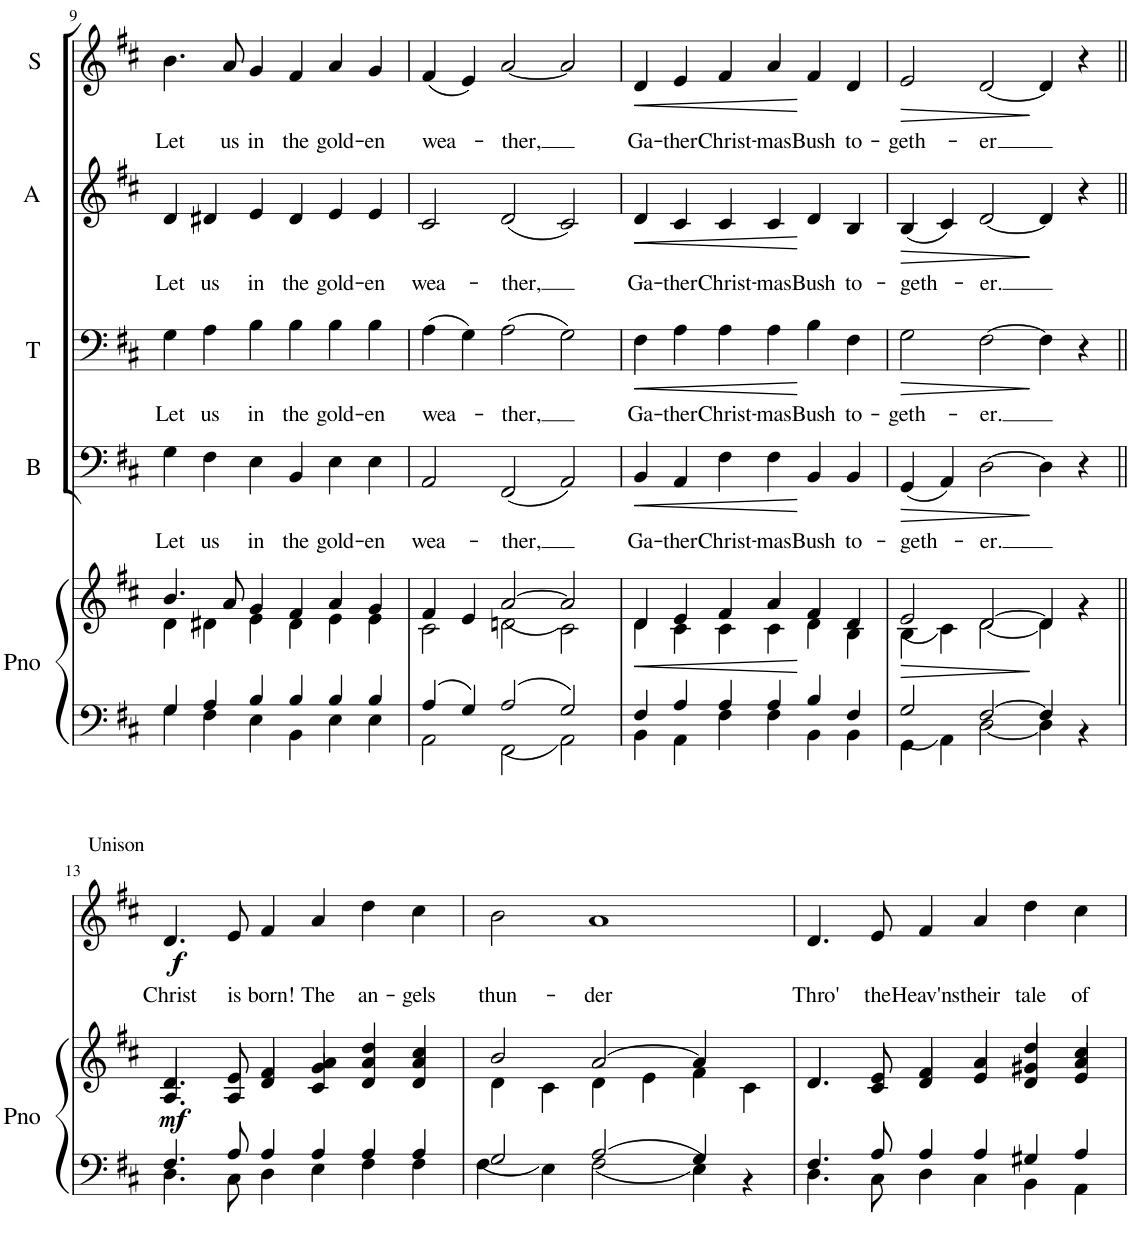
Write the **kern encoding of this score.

**kern	**kern	**dynam	**kern	**text	**dynam	**kern	**text	**dynam	**kern	**text	**dynam	**kern	**text	**dynam	**kern	**text	**dynam
*part6	*part6	*part6	*part5	*part5	*part5	*part4	*part4	*part4	*part3	*part3	*part3	*part2	*part2	*part2	*part1	*part1	*part1
*staff7	*staff6	*staff6/7	*staff5	*staff5	*staff5	*staff4	*staff4	*staff4	*staff3	*staff3	*staff3	*staff2	*staff2	*staff2	*staff1	*staff1	*staff1
*I"Piano	*	*	*I"Unison	*	*	*I"Bass	*	*	*I"Tenor	*	*	*I"Alto	*	*	*I"Soprano	*	*
*I'Pno	*	*	*	*	*	*I'B	*	*	*I'T	*	*	*I'A	*	*	*I'S	*	*
!!LO:PB:g=z
*clefF4	*clefG2	*	*clefG2	*	*	*clefF4	*	*	*clefF4	*	*	*clefG2	*	*	*clefG2	*	*
*k[f#c#]	*k[f#c#]	*	*k[f#c#]	*	*	*k[f#c#]	*	*	*k[f#c#]	*	*	*k[f#c#]	*	*	*k[f#c#]	*	*
*M3/2	*M3/2	*	*M3/2	*	*	*M3/2	*	*	*M3/2	*	*	*M3/2	*	*	*M3/2	*	*
=9	=9	=9	=9	=9	=9	=9	=9	=9	=9	=9	=9	=9	=9	=9	=9	=9	=9
*^	*^	*	*	*	*	*	*	*	*	*	*	*	*	*	*	*	*
!	!	!	!	!	!	!	!	!	!LO:LY:b	!	!	!LO:LY:b	!	!	!LO:LY:b	!	!	!LO:LY:b	!
4G/	4G\	4.b/	4d\	.	1.r	.	.	4G\	Let	.	4G\	Let	.	4d/	Let	.	4.b\	Let	.
!	!	!	!	!	!	!	!	!	!LO:LY:b	!	!	!LO:LY:b	!	!	!LO:LY:b	!	!	!	!
4A/	4F#\	.	4d#X\	.	.	.	.	4F#\	us	.	4A\	us	.	4d#X/	us	.	.	.	.
!	!	!	!	!	!	!	!	!	!	!	!	!	!	!	!	!	!	!LO:LY:b	!
.	.	8a/	.	.	.	.	.	.	.	.	.	.	.	.	.	.	8a/	us	.
!	!	!	!	!	!	!	!	!	!LO:LY:b	!	!	!LO:LY:b	!	!	!LO:LY:b	!	!	!LO:LY:b	!
4B/	4E\	4g/	4e\	.	.	.	.	4E\	in	.	4B\	in	.	4e/	in	.	4g/	in	.
!	!	!	!	!	!	!	!	!	!LO:LY:b	!	!	!LO:LY:b	!	!	!LO:LY:b	!	!	!LO:LY:b	!
4B/	4BB\	4f#/	4d#\	.	.	.	.	4BB/	the	.	4B\	the	.	4d#/	the	.	4f#/	the	.
!	!	!	!	!	!	!	!	!	!LO:LY:b	!	!	!LO:LY:b	!	!	!LO:LY:b	!	!	!LO:LY:b	!
4B/	4E\	4a/	4e\	.	.	.	.	4E\	gold-	.	4B\	gold-	.	4e/	gold-	.	4a/	gold-	.
!	!	!	!	!	!	!	!	!	!LO:LY:b	!	!	!LO:LY:b	!	!	!LO:LY:b	!	!	!LO:LY:b	!
4B/	4E\	4g/	4e\	.	.	.	.	4E\	-en	.	4B\	-en	.	4e/	-en	.	4g/	-en	.
=10	=10	=10	=10	=10	=10	=10	=10	=10	=10	=10	=10	=10	=10	=10	=10	=10	=10	=10	=10
!	!	!	!	!	!	!	!	!	!LO:LY:b	!	!	!LO:LY:b	!	!	!LO:LY:b	!	!	!LO:LY:b	!
4A/	2AA\	4f#/	2c#\	.	1.r	.	.	2AA/	wea-	.	(4A\	wea-	.	2c#/	wea-	.	(4f#/	wea-	.
4G/	.	4e/	.	.	.	.	.	.	.	.	4G\)	.	.	.	.	.	4e/)	.	.
!	!	!	!	!	!	!	!	!	!LO:LY:b	!	!	!LO:LY:b	!	!	!LO:LY:b	!	!	!LO:LY:b	!
2A/	2FF#\	[2a/	(2dn\	.	.	.	.	(2FF#/	-ther,	.	(2A\	-ther,	.	(2d/	-ther,	.	[2a/	-ther,	.
2G/	2AA\	2a/]	2c#\)	.	.	.	.	2AA/)	.	.	2G\)	.	.	2c#/)	.	.	2a/]	.	.
=11	=11	=11	=11	=11	=11	=11	=11	=11	=11	=11	=11	=11	=11	=11	=11	=11	=11	=11	=11
!	!	!	!	!LO:HP:b	!	!	!	!	!LO:LY:b	!LO:HP:b	!	!LO:LY:b	!LO:HP:b	!	!LO:LY:b	!LO:HP:b	!	!LO:LY:b	!LO:HP:b
4F#/	4BB\	4d/	4d\	<	1.r	.	.	4BB/	Ga-	<	4F#\	Ga-	<	4d/	Ga-	<	4d/	Ga-	<
!	!	!	!	!	!	!	!	!	!LO:LY:b	!	!	!LO:LY:b	!	!	!LO:LY:b	!	!	!LO:LY:b	!
4A/	4AA\	4e/	4c#\	.	.	.	.	4AA/	-ther	.	4A\	-ther	.	4c#/	-ther	.	4e/	-ther	.
!	!	!	!	!	!	!	!	!	!LO:LY:b	!	!	!LO:LY:b	!	!	!LO:LY:b	!	!	!LO:LY:b	!
4A/	4F#\	4f#/	4c#\	.	.	.	.	4F#\	Christ-	.	4A\	Christ-	.	4c#/	Christ-	.	4f#/	Christ-	.
!	!	!	!	!	!	!	!	!	!LO:LY:b	!	!	!LO:LY:b	!	!	!LO:LY:b	!	!	!LO:LY:b	!
4A/	4F#\	4a/	4c#\	.	.	.	.	4F#\	-mas	.	4A\	-mas	.	4c#/	-mas	.	4a/	-mas	.
!	!	!	!	!	!	!	!	!	!LO:LY:b	!	!	!LO:LY:b	!	!	!LO:LY:b	!	!	!LO:LY:b	!
4B/	4BB\	4f#/	4d\	[	.	.	.	4BB/	Bush	[	4B\	Bush	[	4d/	Bush	[	4f#/	Bush	[
!	!	!	!	!	!	!	!	!	!LO:LY:b	!	!	!LO:LY:b	!	!	!LO:LY:b	!	!	!LO:LY:b	!
4F#/	4BB\	4d/	4B\	.	.	.	.	4BB/	to-	.	4F#\	to-	.	4B/	to-	.	4d/	to-	.
=12	=12	=12	=12	=12	=12	=12	=12	=12	=12	=12	=12	=12	=12	=12	=12	=12	=12	=12	=12
!	!	!	!	!LO:HP:b	!	!	!	!	!LO:LY:b	!LO:HP:b	!	!LO:LY:b	!LO:HP:b	!	!LO:LY:b	!LO:HP:b	!	!LO:LY:b	!LO:HP:b
2G/	4GG\	2e/	(4B\	>	1.r	.	.	(4GG/	-geth-	>	2G\	-geth-	>	(4B/	-geth-	>	2e/	-geth-	>
.	4AA\	.	4c#\)	.	.	.	.	4AA/)	.	.	.	.	.	4c#/)	.	.	.	.	.
!	!	!	!	!	!	!	!	!	!LO:LY:b	!	!	!LO:LY:b	!	!	!LO:LY:b	!	!	!LO:LY:b	!
[2F#/	[2D\	[2d/	[2d\	.	.	.	.	[2D\	-er.	.	[2F#\	-er.	.	[2d/	-er.	.	[2d/	-er	.
4F#/]	4D\]	4d/]	4d\]	]	.	.	.	4D\]	.	]	4F#\]	.	]	4d/]	.	]	4d/]	.	]
4ryy	4r	4ryy	4r	.	.	.	.	4r	.	.	4r	.	.	4r	.	.	4r	.	.
!!LO:LB:g=z
=13||	=13||	=13||	=13||	=13||	=13||	=13||	=13||	=13||	=13||	=13||	=13||	=13||	=13||	=13||	=13||	=13||	=13||	=13||	=13||
!	!	!	!	!	!LO:TX:a:t=Unison	!	!	!	!	!	!	!	!	!	!	!	!	!	!
!	!	!	!	!LO:DY:b	!	!LO:LY:b	!LO:DY:b	!	!	!	!	!	!	!	!	!	!	!	!
4.F#/	4.D\	4.d/	4.A/	mf	4.d/	Christ	f	1.r	.	.	1.r	.	.	1.r	.	.	1.r	.	.
!	!	!	!	!	!	!LO:LY:b	!	!	!	!	!	!	!	!	!	!	!	!	!
8A/	8C#\	8e/	8A/	.	8e/	is	.	.	.	.	.	.	.	.	.	.	.	.	.
!	!	!	!	!	!	!LO:LY:b	!	!	!	!	!	!	!	!	!	!	!	!	!
4A/	4D\	4f#/	4d/	.	4f#/	born!	.	.	.	.	.	.	.	.	.	.	.	.	.
!	!	!	!	!	!	!LO:LY:b	!	!	!	!	!	!	!	!	!	!	!	!	!
4A/	4E\	4g/ 4a/	4c#/	.	4a/	The	.	.	.	.	.	.	.	.	.	.	.	.	.
!	!	!	!	!	!	!LO:LY:b	!	!	!	!	!	!	!	!	!	!	!	!	!
4A/	4F#\	4a/ 4dd/	4d/	.	4dd\	an-	.	.	.	.	.	.	.	.	.	.	.	.	.
!	!	!	!	!	!	!LO:LY:b	!	!	!	!	!	!	!	!	!	!	!	!	!
4A/	4F#\	4a/ 4cc#/	4d/	.	4cc#\	-gels	.	.	.	.	.	.	.	.	.	.	.	.	.
=14	=14	=14	=14	=14	=14	=14	=14	=14	=14	=14	=14	=14	=14	=14	=14	=14	=14	=14	=14
!	!	!	!	!	!	!LO:LY:b	!	!	!	!	!	!	!	!	!	!	!	!	!
2G/	4G\	2b/	4d\	.	2b\	thun-	.	1.r	.	.	1.r	.	.	1.r	.	.	1.r	.	.
.	4E\	.	4c#\	.	.	.	.	.	.	.	.	.	.	.	.	.	.	.	.
!	!	!	!	!	!	!LO:LY:b	!	!	!	!	!	!	!	!	!	!	!	!	!
2A/	2F#\	[2a/	4d\	.	1a	-der	.	.	.	.	.	.	.	.	.	.	.	.	.
.	.	.	4e\	.	.	.	.	.	.	.	.	.	.	.	.	.	.	.	.
4G/	4E\	4a/]	4f#\	.	.	.	.	.	.	.	.	.	.	.	.	.	.	.	.
4ryy	4r	4ryy	4c#\	.	.	.	.	.	.	.	.	.	.	.	.	.	.	.	.
=15	=15	=15	=15	=15	=15	=15	=15	=15	=15	=15	=15	=15	=15	=15	=15	=15	=15	=15	=15
!	!	!	!	!	!	!LO:LY:b	!	!	!	!	!	!	!	!	!	!	!	!	!
4.F#/	4.D\	4.d/	4.d/	.	4.d/	Thro'	.	1.r	.	.	1.r	.	.	1.r	.	.	1.r	.	.
!	!	!	!	!	!	!LO:LY:b	!	!	!	!	!	!	!	!	!	!	!	!	!
8A/	8C#\	8e/	8c#/	.	8e/	the	.	.	.	.	.	.	.	.	.	.	.	.	.
!	!	!	!	!	!	!LO:LY:b	!	!	!	!	!	!	!	!	!	!	!	!	!
4A/	4D\	4f#/	4d/	.	4f#/	Heav'ns	.	.	.	.	.	.	.	.	.	.	.	.	.
!	!	!	!	!	!	!LO:LY:b	!	!	!	!	!	!	!	!	!	!	!	!	!
4A/	4C#\	4a/	4e/	.	4a/	their	.	.	.	.	.	.	.	.	.	.	.	.	.
!	!	!	!	!	!	!LO:LY:b	!	!	!	!	!	!	!	!	!	!	!	!	!
4G#X/	4BB\	4dd/	4d/ 4g#X/	.	4dd\	tale	.	.	.	.	.	.	.	.	.	.	.	.	.
!	!	!	!	!	!	!LO:LY:b	!	!	!	!	!	!	!	!	!	!	!	!	!
4A/	4AA\	4a/ 4cc#/	4e/	.	4cc#\	of	.	.	.	.	.	.	.	.	.	.	.	.	.
*v	*v	*	*	*	*	*	*	*	*	*	*	*	*	*	*	*	*	*	*
*	*v	*v	*	*	*	*	*	*	*	*	*	*	*	*	*	*	*	*
=	=	=	=	=	=	=	=	=	=	=	=	=	=	=	=	=	=
*-	*-	*-	*-	*-	*-	*-	*-	*-	*-	*-	*-	*-	*-	*-	*-	*-	*-
